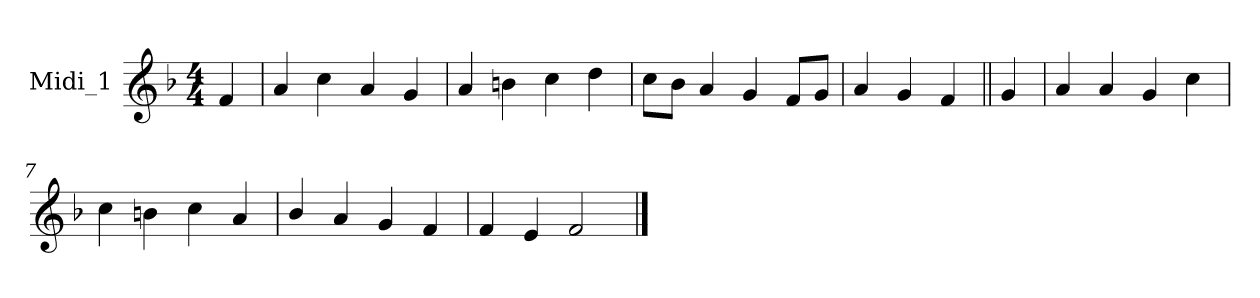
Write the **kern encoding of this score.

**kern
*part1
*staff1
*I"Midi_1
*clefG2
*k[b-]
*F:
*M4/4
=
4f
=1
4a
4cc
4a
4g
=2
4a
4bn
4cc
4dd
=3
8ccL
8b-J
4a
4g
8fL
8gJ
=4
4a
4g
4f
!!LO:LB:g=z
=5||
4g
=6
4a
4a
4g
4cc
=7
4cc
4bn
4cc
4a
=8
4b-/
4a
4g
4f
=9
4f
4e
2f
==
*-
